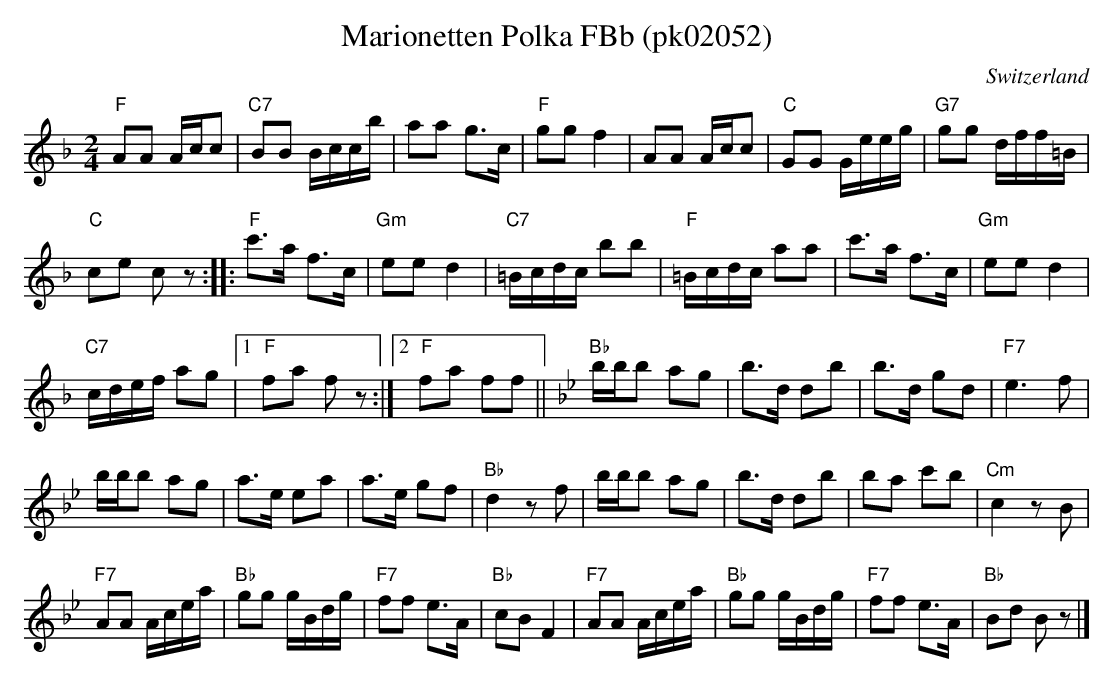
X:1
T:Marionetten Polka FBb (pk02052)
O:Switzerland
M:2/4
L:1/8
K:F major
"F"AA A/c/c | "C7"BB B/c/c/b/ | aa g>c | "F"ggf2 | AA A/c/c | "C"GG G/e/e/g/ | "G7"gg d/f/f/=B/ |
"C"ce cz :: "F"c'>a f>c | "Gm"eed2 | "C7"=B/c/d/c/ bb | "F"=B/c/d/c/ aa | c'>a f>c | "Gm"eed2 |
"C7"c/d/e/f/ ag |1 "F"fa fz :|2 "F"fa ff || [K:Bb] "Bb"b/b/b ag | b>d db | b>d gd | "F7"e3f |
b/b/b ag | a>e ea | a>e gf | "Bb"d2zf | b/b/b ag | b>d db | ba c'b | "Cm"c2zB |
"F7"AA A/c/e/a/ | "Bb"gg g/B/d/g/ | "F7"ff e>A | "Bb"cBF2 | "F7"AA A/c/e/a/ | "Bb"gg g/B/d/g/ | "F7"ff e>A | "Bb"Bd Bz |]
